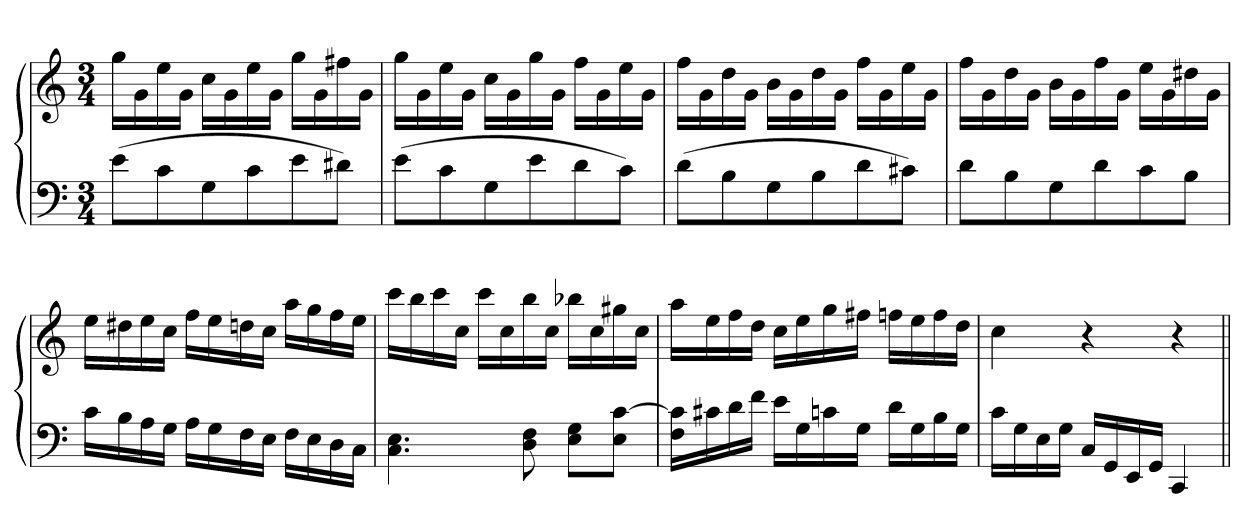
**kern	**kern
*part1	*part1
*staff2	*staff1
*clefF4	*clefG2
*k[]	*k[]
*C:	*C:
*M3/4	*M3/4
=	=
(8eL	16ggLL
.	16g
8c	16ee
.	16gJJ
8G	16ccLL
.	16g
8c	16ee
.	16gJJ
8e	16ggLL
.	16g
8d#XJ)	16ff#X
.	16gJJ
=	=
(8eL	16ggLL
.	16g
8c	16ee
.	16gJJ
8G	16ccLL
.	16g
8e	16gg
.	16gJJ
8d	16ffLL
.	16g
8cJ)	16ee
.	16gJJ
=	=
(8dL	16ffLL
.	16g
8B	16dd
.	16gJJ
8G	16bLL
.	16g
8B	16dd
.	16gJJ
8d	16ffLL
.	16g
8c#XJ)	16ee
.	16gJJ
=	=
8dL	16ffLL
.	16g
8B	16dd
.	16gJJ
8G	16bLL
.	16g
8d	16ff
.	16gJJ
8c	16eeLL
.	16g
8BJ	16dd#X
.	16gJJ
=	=
16cLL	16eeLL
16B	16dd#X
16A	16ee
16GJJ	16ccJJ
16ALL	16ffLL
16G	16ee
16F	16ddn
16EJJ	16ccJJ
16FLL	16aaLL
16E	16gg
16D	16ff
16CJJ	16eeJJ
=	=
4.C 4.E	16cccLL
.	16bb
.	16ccc
.	16ccJJ
.	16cccLL
.	16cc
8D 8F	16bb
.	16ccJJ
8E 8GL	16bb-XLL
.	16cc
8E [8cJ	16gg#X
.	16ccJJ
=	=
16F 16c]LL	16aaLL
16c#X	16ee
16d	16ff
16fJJ	16ddJJ
16eLL	16ccLL
16G	16ee
16cn	16gg
16GJJ	16ff#XJJ
16dLL	16ffnLL
16G	16ee
16B	16ff
16GJJ	16ddJJ
=	=
16cLL	4cc
16G	.
16E	.
16GJJ	.
16CLL	4r
16GG	.
16EE	.
16GGJJ	.
4CC	4r
=||	=||
*-	*-
